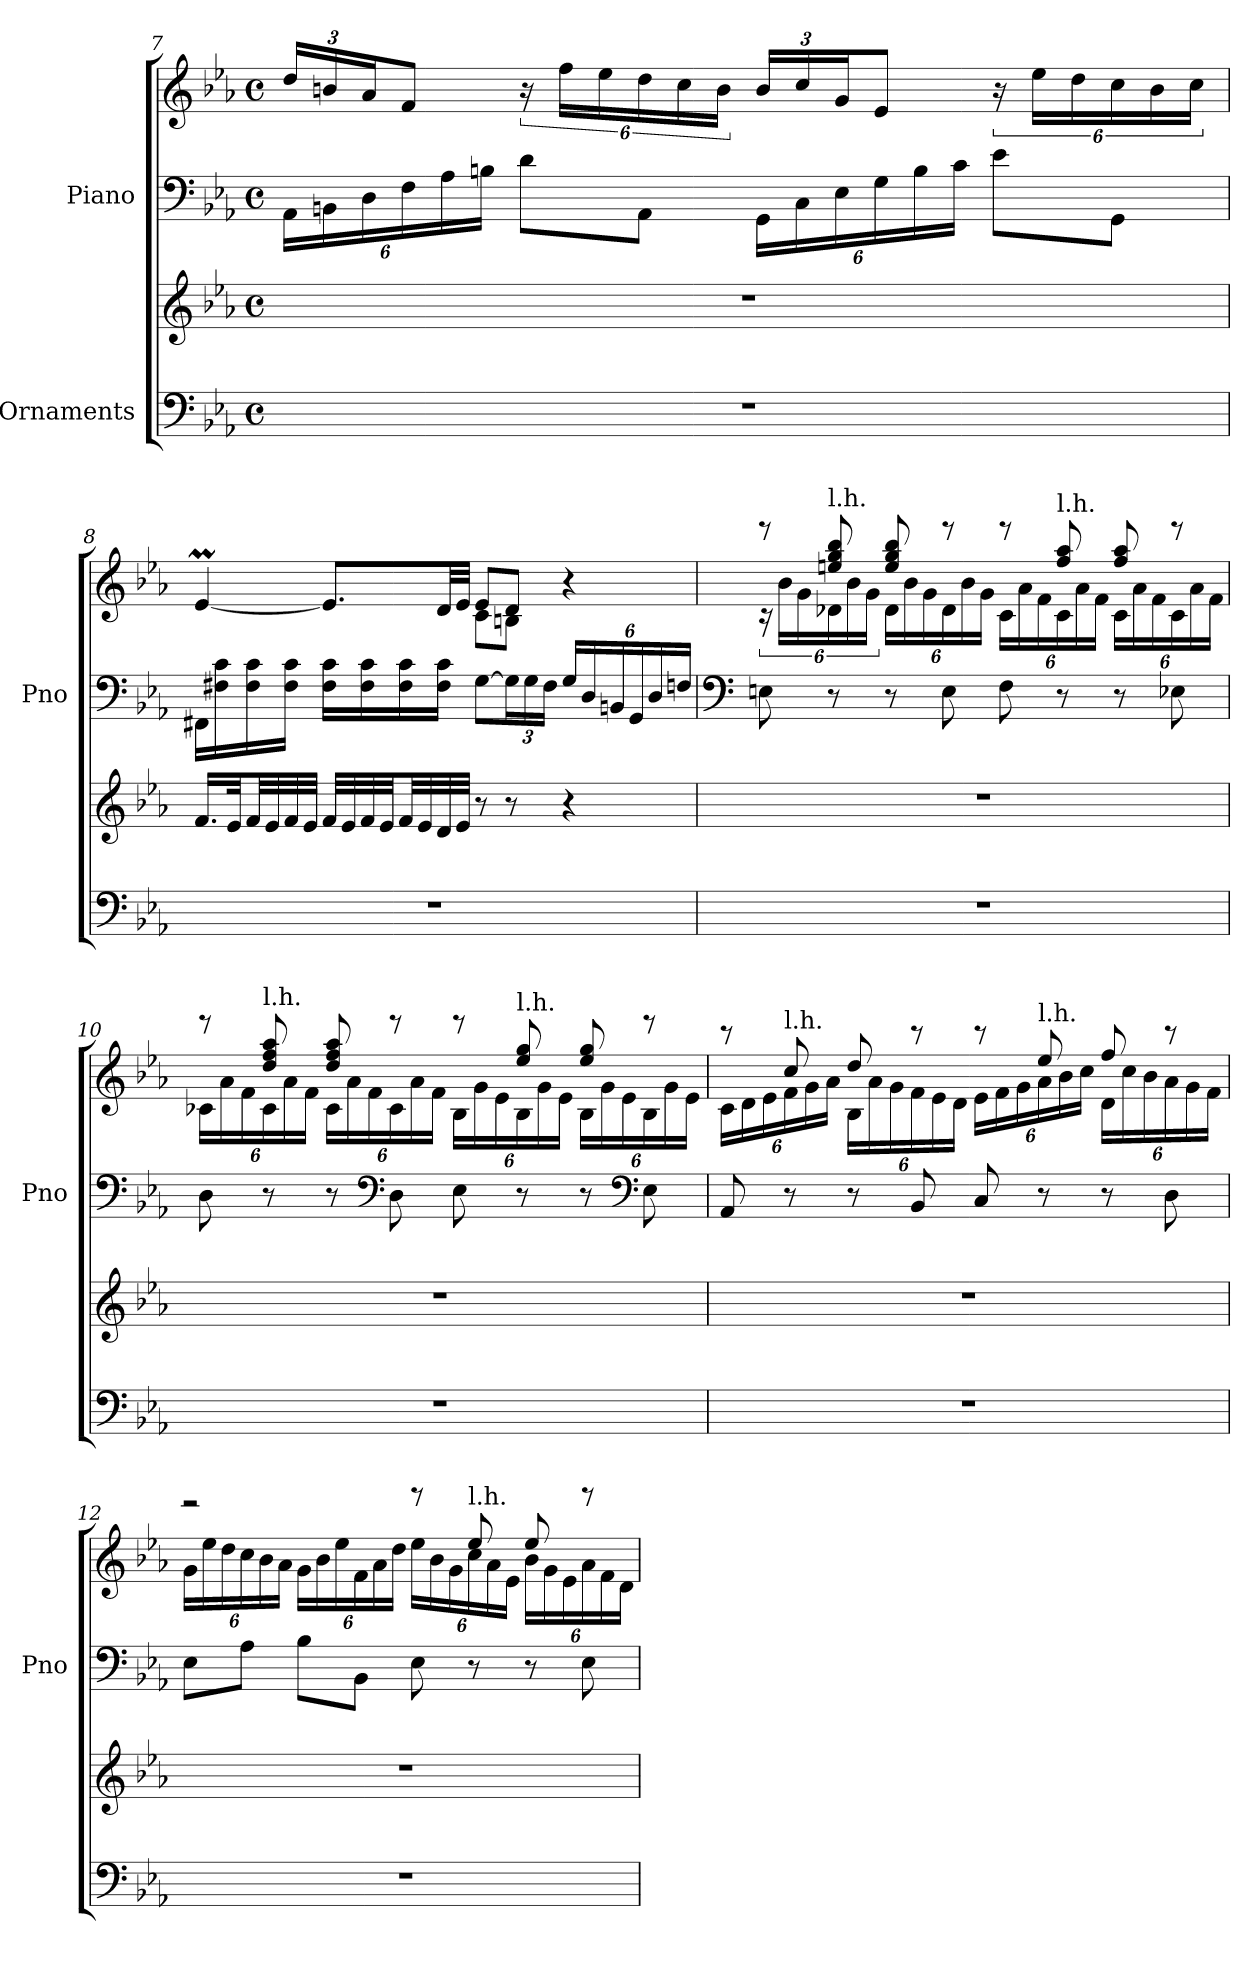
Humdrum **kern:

**kern	**kern	**kern	**kern
*part2	*part2	*part1	*part1
*staff4	*staff3	*staff2	*staff1
*I"Ornaments	*	*I"Piano	*
*	*	*I'Pno	*
!!LO:LB:g=z
*clefF4	*clefG2	*clefF4	*clefG2
*k[b-e-a-]	*k[b-e-a-]	*k[b-e-a-]	*k[b-e-a-]
*M4/4	*M4/4	*M4/4	*M4/4
*met(c)	*met(c)	*met(c)	*met(c)
*	*	*Xbrackettup	*Xbrackettup
=7	=7	=7	=7
1r	1r	24AA-<\LL	24dd/LL
.	.	24BBn<\	24bn/
.	.	24D<\	24a-/J
.	.	24F<\	8f/J
.	.	24A-<\	.
.	.	24Bn<\JJ	.
*	*	*	*brackettup
.	.	8d<\L	24r
.	.	.	24ff\LL
.	.	.	24ee-\
*	*	*	*Xbrackettup
.	.	8AA-<\J	24dd\
.	.	.	24cc\
.	.	.	24b\JJ
.	.	24GG<\LL	24b/LL
.	.	24C<\	24cc/
.	.	24E-<\	24g/J
.	.	24G<\	8e-/J
.	.	24B<\	.
.	.	24c<\JJ	.
*	*	*	*brackettup
.	.	8e-<\L	24r
.	.	.	24ee-\LL
.	.	.	24dd\
*	*	*	*Xbrackettup
.	.	8GG<\J	24cc\
.	.	.	24b\
.	.	.	24cc\JJ
=8	=8	=8	=8
*	*	*	*^
1r	16.f/LL	16FF#X<\LL	[4e-M/	2ryy
.	.	16F#X\<< 16c\<<	.	.
.	32e-/Jk	.	.	.
.	32f/LL	16F#\ 16c\	.	.
.	32e-/	.	.	.
.	32f/	16F#\ 16c\JJ	.	.
.	32e-/JJJ	.	.	.
.	32f/LLL	16F#\ 16c\LL	8.e-/L]	.
.	32e-/	.	.	.
.	32f/	16F#\ 16c\	.	.
.	32e-/JJ	.	.	.
.	32f/LL	16F#\ 16c\	.	.
.	32e-/	.	.	.
.	32d/	16F#\ 16c\JJ	32d/LL	.
.	32e-/JJJ	.	32e-/JJJ	.
.	8r	[8G<\L	8e-/L	8c<\L
.	8r	24G\L]	8d/J	8Bn<\J
.	.	24G\	.	.
.	.	24F#\JJ	.	.
.	4r	24G/LL	4r	4ryy
.	.	24D</	.	.
.	.	24BBn</	.	.
.	.	24GG</	.	.
.	.	24D</	.	.
.	.	24Fn</JJ	.	.
!!LO:LB:g=z	!!
=9	=9	=9	=9	=9
*	*	*clefF4	*	*
*	*	*	*brackettup	*
1r	1r	8En<\	24rc	8reee
.	.	.	24b-<\LL	.
.	.	.	24g<\	.
*	*	*	*Xbrackettup	*
!	!	!	!LO:TX:a:t=l.h.	!
.	.	8r	24d-X<\	8een/ 8gg/ 8bb-/
.	.	.	24b-\	.
.	.	.	24g\JJ	.
.	.	8r	24d-\LL	8ee/ 8gg/ 8bb-/
.	.	.	24b-\	.
.	.	.	24g\	.
.	.	8E<\	24d-\	8reee
.	.	.	24b-\	.
.	.	.	24g\JJ	.
.	.	8F\	24c>\LL	8reee
.	.	.	24a->\	.
.	.	.	24f>\	.
!	!	!	!LO:TX:a:t=l.h.	!
.	.	8r	24c\	8ff/ 8aa-/
.	.	.	24a-\	.
.	.	.	24f\JJ	.
.	.	8r	24c\LL	8ff/ 8aa-/
.	.	.	24a-\	.
.	.	.	24f\	.
.	.	8E-X<\	24c\	8reee
.	.	.	24a->\	.
.	.	.	24f>\JJ	.
=10	=10	=10	=10	=10
1r	1r	8D\	24c-X<\LL	8reee
.	.	.	24a-<\	.
.	.	.	24f<\	.
!	!	!	!LO:TX:a:t=l.h.	!
.	.	8r	24c-\	8dd/ 8ff/ 8aa-/
.	.	.	24a-\	.
.	.	.	24f\JJ	.
.	.	8r	24c-\LL	8dd/ 8ff/ 8aa-/
.	.	.	24a-\	.
.	.	.	24f\	.
*	*	*clefF4	*	*
.	.	8D<\	24c-\	8reee
.	.	.	24a-\	.
.	.	.	24f\JJ	.
.	.	8E-\	24B->\LL	8reee
.	.	.	24g>\	.
.	.	.	24e->\	.
!	!	!	!LO:TX:a:t=l.h.	!
.	.	8r	24B-\	8ee-/ 8gg/
.	.	.	24g\	.
.	.	.	24e-\JJ	.
.	.	8r	24B-\LL	8ee-/ 8gg/
.	.	.	24g\	.
.	.	.	24e-\	.
*	*	*clefF4	*	*
.	.	8E-<\	24B-\	8reee
.	.	.	24g\	.
.	.	.	24e-\JJ	.
!!LO:PB:g=z	!!
=11	=11	=11	=11	=11
1r	1r	8AA-</	24c>\LL	8rccc
.	.	.	24d>\	.
.	.	.	24e-\	.
!	!	!	!LO:TX:a:t=l.h.	!
.	.	8r	24f\	8cc/
.	.	.	24g\	.
.	.	.	24a->\JJ	.
.	.	8r	24B->\LL	8dd/
.	.	.	24a->\	.
.	.	.	24g\	.
.	.	8BB-</	24f\	8rccc
.	.	.	24e-\	.
.	.	.	24d>\JJ	.
.	.	8C/	24e->\LL	8rccc
.	.	.	24f>\	.
.	.	.	24g\	.
!	!	!	!LO:TX:a:t=l.h.	!
.	.	8r	24a-\	8ee-/
.	.	.	24b-\	.
.	.	.	24cc>\JJ	.
.	.	8r	24d>\LL	8ff/
.	.	.	24cc>\	.
.	.	.	24b-\	.
.	.	8D<\	24a->\	8rccc
.	.	.	24g>\	.
.	.	.	24f>\JJ	.
=12	=12	=12	=12	=12
1r	1r	8E-<\L	24g>\LL	2reee
.	.	.	24ee->\	.
.	.	.	24dd\	.
.	.	8A-<\J	24cc\	.
.	.	.	24b-\	.
.	.	.	24a->\JJ	.
.	.	8B-<\L	24g>\LL	.
.	.	.	24b->\	.
.	.	.	24ee->\	.
.	.	8BB-<\J	24f>\	.
.	.	.	24a->\	.
.	.	.	24dd>\JJ	.
.	.	8E-<\	24ee->\LL	8rggg
.	.	.	24b->\	.
.	.	.	24g>\	.
!	!	!	!LO:TX:a:t=l.h.	!
.	.	8r	24cc<\	8ee-/
.	.	.	24a-<\	.
.	.	.	24e-<\JJ	.
.	.	8r	24b-<\LL	8ee-/
.	.	.	24g<\	.
.	.	.	24e-<\	.
.	.	8E-<\	24a->\	8rggg
.	.	.	24f>\	.
.	.	.	24d>\JJ	.
*	*	*	*v	*v
=	=	=	=
*-	*-	*-	*-
